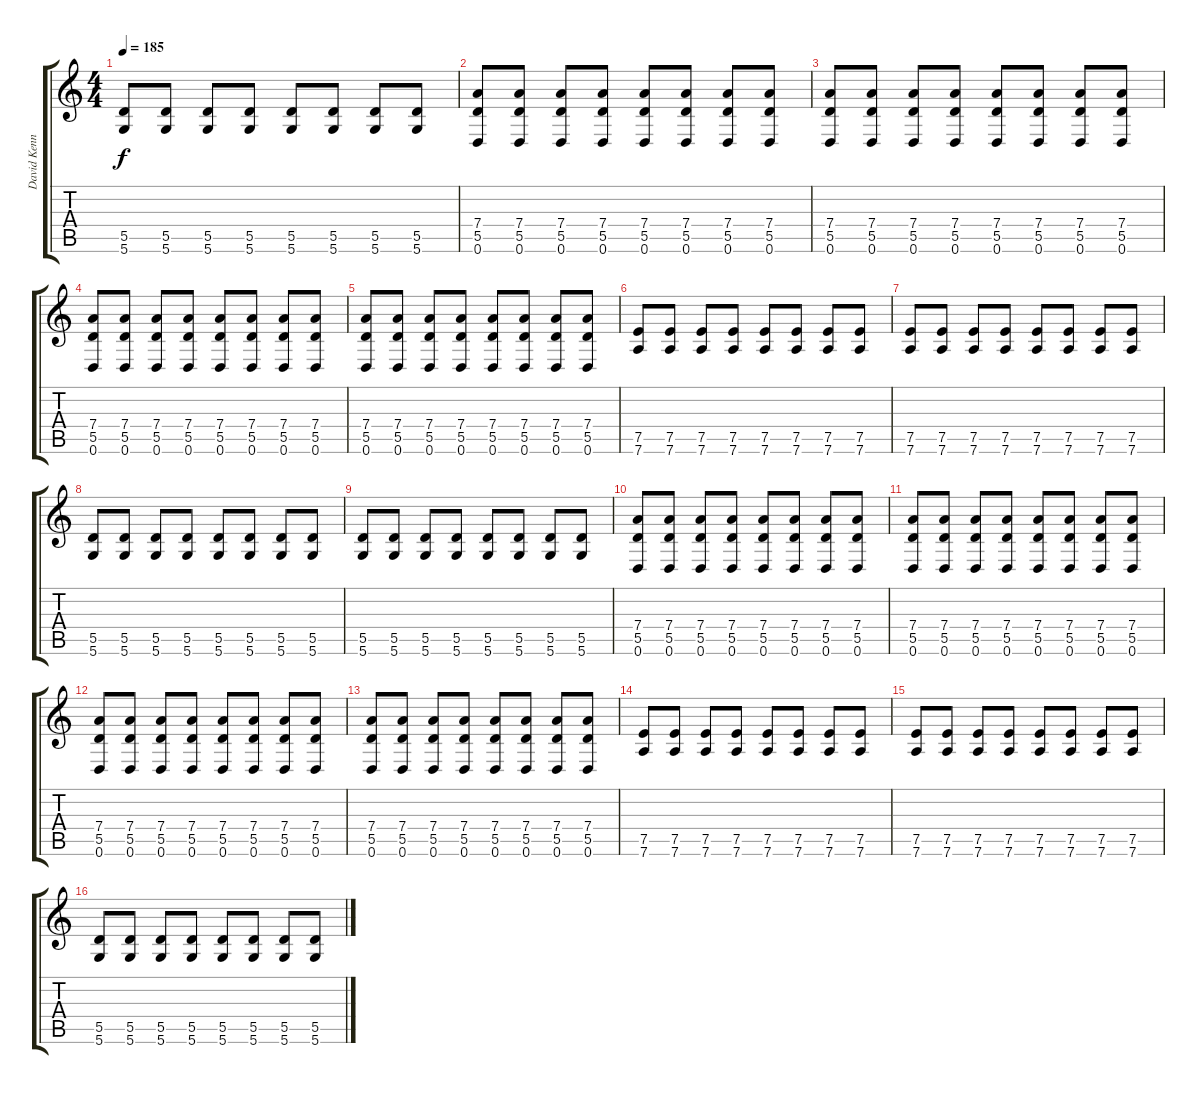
\track ("David Kennedy (Distortion)" "David Kenn") {instrument distortionguitar}
\staff {score tabs}
\tuning (E4 B3 G3 D3 A2 D2) {hide}
\ts (4 4)
\tempo 185
\clef g2
\ks c
(5.5 5.6).8{dy f} (5.5 5.6).8 (5.5 5.6).8 (5.5 5.6).8 (5.5 5.6).8 (5.5 5.6).8 (5.5 5.6).8 (5.5 5.6).8 |
(7.4 5.5 0.6).8 (7.4 5.5 0.6).8 (7.4 5.5 0.6).8 (7.4 5.5 0.6).8 (7.4 5.5 0.6).8 (7.4 5.5 0.6).8 (7.4 5.5 0.6).8 (7.4 5.5 0.6).8 |
(7.4 5.5 0.6).8 (7.4 5.5 0.6).8 (7.4 5.5 0.6).8 (7.4 5.5 0.6).8 (7.4 5.5 0.6).8 (7.4 5.5 0.6).8 (7.4 5.5 0.6).8 (7.4 5.5 0.6).8 |
(7.4 5.5 0.6).8 (7.4 5.5 0.6).8 (7.4 5.5 0.6).8 (7.4 5.5 0.6).8 (7.4 5.5 0.6).8 (7.4 5.5 0.6).8 (7.4 5.5 0.6).8 (7.4 5.5 0.6).8 |
(7.4 5.5 0.6).8 (7.4 5.5 0.6).8 (7.4 5.5 0.6).8 (7.4 5.5 0.6).8 (7.4 5.5 0.6).8 (7.4 5.5 0.6).8 (7.4 5.5 0.6).8 (7.4 5.5 0.6).8 |
(7.5 7.6).8 (7.5 7.6).8 (7.5 7.6).8 (7.5 7.6).8 (7.5 7.6).8 (7.5 7.6).8 (7.5 7.6).8 (7.5 7.6).8 |
(7.5 7.6).8 (7.5 7.6).8 (7.5 7.6).8 (7.5 7.6).8 (7.5 7.6).8 (7.5 7.6).8 (7.5 7.6).8 (7.5 7.6).8 |
(5.5 5.6).8 (5.5 5.6).8 (5.5 5.6).8 (5.5 5.6).8 (5.5 5.6).8 (5.5 5.6).8 (5.5 5.6).8 (5.5 5.6).8 |
(5.5 5.6).8 (5.5 5.6).8 (5.5 5.6).8 (5.5 5.6).8 (5.5 5.6).8 (5.5 5.6).8 (5.5 5.6).8 (5.5 5.6).8 |
(7.4 5.5 0.6).8 (7.4 5.5 0.6).8 (7.4 5.5 0.6).8 (7.4 5.5 0.6).8 (7.4 5.5 0.6).8 (7.4 5.5 0.6).8 (7.4 5.5 0.6).8 (7.4 5.5 0.6).8 |
(7.4 5.5 0.6).8 (7.4 5.5 0.6).8 (7.4 5.5 0.6).8 (7.4 5.5 0.6).8 (7.4 5.5 0.6).8 (7.4 5.5 0.6).8 (7.4 5.5 0.6).8 (7.4 5.5 0.6).8 |
(7.4 5.5 0.6).8 (7.4 5.5 0.6).8 (7.4 5.5 0.6).8 (7.4 5.5 0.6).8 (7.4 5.5 0.6).8 (7.4 5.5 0.6).8 (7.4 5.5 0.6).8 (7.4 5.5 0.6).8 |
(7.4 5.5 0.6).8 (7.4 5.5 0.6).8 (7.4 5.5 0.6).8 (7.4 5.5 0.6).8 (7.4 5.5 0.6).8 (7.4 5.5 0.6).8 (7.4 5.5 0.6).8 (7.4 5.5 0.6).8 |
(7.5 7.6).8 (7.5 7.6).8 (7.5 7.6).8 (7.5 7.6).8 (7.5 7.6).8 (7.5 7.6).8 (7.5 7.6).8 (7.5 7.6).8 |
(7.5 7.6).8 (7.5 7.6).8 (7.5 7.6).8 (7.5 7.6).8 (7.5 7.6).8 (7.5 7.6).8 (7.5 7.6).8 (7.5 7.6).8 |
(5.5 5.6).8 (5.5 5.6).8 (5.5 5.6).8 (5.5 5.6).8 (5.5 5.6).8 (5.5 5.6).8 (5.5 5.6).8 (5.5 5.6).8
